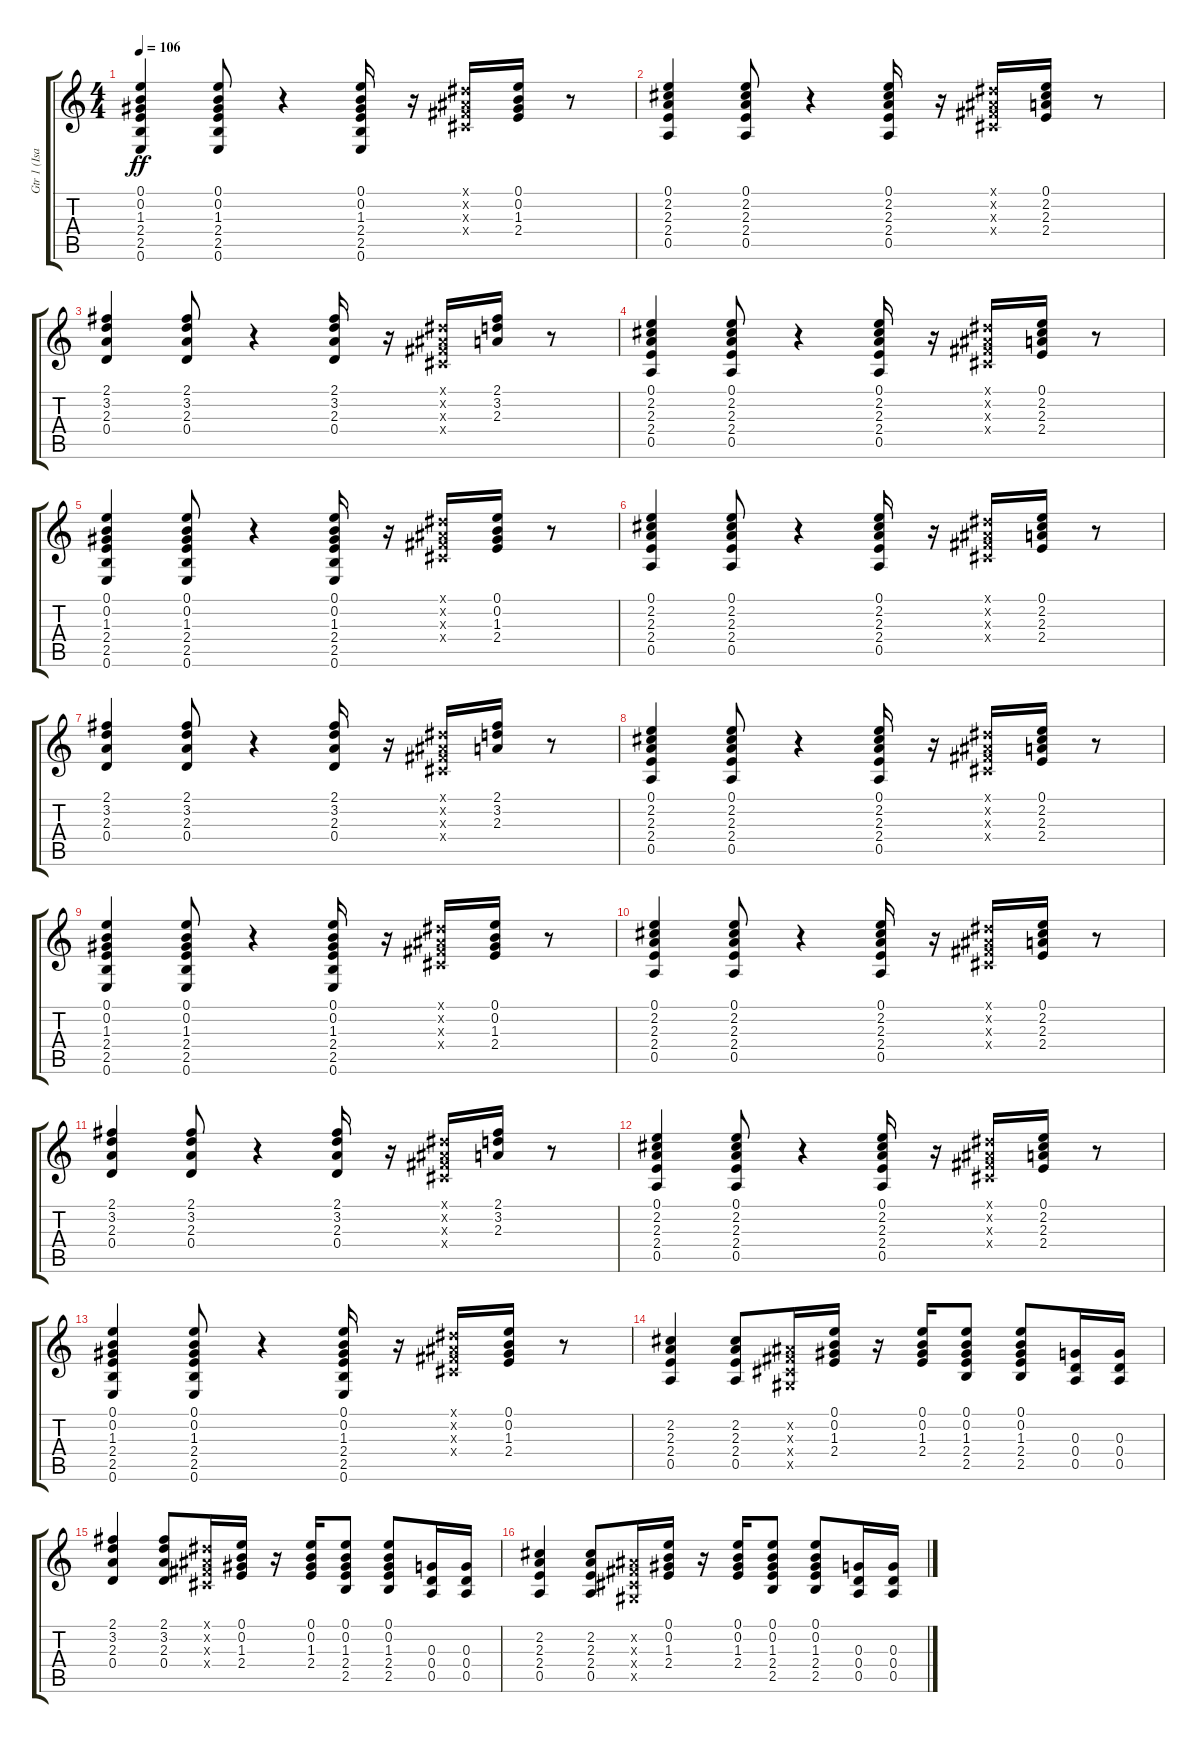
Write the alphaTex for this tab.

\track ("Gtr 1 (Isaac)" "Gtr 1 (Isa") {instrument distortionguitar}
\staff {score tabs}
\tuning (E4 B3 G3 D3 A2 E2) {hide}
\ts (4 4)
\tempo 106
\clef g2
\ks c
(0.1 0.2 1.3 2.4 2.5 0.6).4{dy ff} (0.1 0.2 1.3 2.4 2.5 0.6).8 r.4 (0.1 0.2 1.3 2.4 2.5 0.6).16 r.16 (-1.1{x} -1.2{x} -1.3{x} -1.4{x}).16 (0.1 0.2 1.3 2.4).16 r.8 |
(0.1 2.2 2.3 2.4 0.5).4 (0.1 2.2 2.3 2.4 0.5).8 r.4 (0.1 2.2 2.3 2.4 0.5).16 r.16 (-1.1{x} -1.2{x} -1.3{x} -1.4{x}).16 (0.1 2.2 2.3 2.4).16 r.8 |
(2.1 3.2 2.3 0.4).4 (2.1 3.2 2.3 0.4).8 r.4 (2.1 3.2 2.3 0.4).16 r.16 (-1.1{x} -1.2{x} -1.3{x} -1.4{x}).16 (2.1 3.2 2.3).16 r.8 |
(0.1 2.2 2.3 2.4 0.5).4 (0.1 2.2 2.3 2.4 0.5).8 r.4 (0.1 2.2 2.3 2.4 0.5).16 r.16 (-1.1{x} -1.2{x} -1.3{x} -1.4{x}).16 (0.1 2.2 2.3 2.4).16 r.8 |
(0.1 0.2 1.3 2.4 2.5 0.6).4 (0.1 0.2 1.3 2.4 2.5 0.6).8 r.4 (0.1 0.2 1.3 2.4 2.5 0.6).16 r.16 (-1.1{x} -1.2{x} -1.3{x} -1.4{x}).16 (0.1 0.2 1.3 2.4).16 r.8 |
(0.1 2.2 2.3 2.4 0.5).4 (0.1 2.2 2.3 2.4 0.5).8 r.4 (0.1 2.2 2.3 2.4 0.5).16 r.16 (-1.1{x} -1.2{x} -1.3{x} -1.4{x}).16 (0.1 2.2 2.3 2.4).16 r.8 |
(2.1 3.2 2.3 0.4).4 (2.1 3.2 2.3 0.4).8 r.4 (2.1 3.2 2.3 0.4).16 r.16 (-1.1{x} -1.2{x} -1.3{x} -1.4{x}).16 (2.1 3.2 2.3).16 r.8 |
(0.1 2.2 2.3 2.4 0.5).4 (0.1 2.2 2.3 2.4 0.5).8 r.4 (0.1 2.2 2.3 2.4 0.5).16 r.16 (-1.1{x} -1.2{x} -1.3{x} -1.4{x}).16 (0.1 2.2 2.3 2.4).16 r.8 |
(0.1 0.2 1.3 2.4 2.5 0.6).4 (0.1 0.2 1.3 2.4 2.5 0.6).8 r.4 (0.1 0.2 1.3 2.4 2.5 0.6).16 r.16 (-1.1{x} -1.2{x} -1.3{x} -1.4{x}).16 (0.1 0.2 1.3 2.4).16 r.8 |
(0.1 2.2 2.3 2.4 0.5).4 (0.1 2.2 2.3 2.4 0.5).8 r.4 (0.1 2.2 2.3 2.4 0.5).16 r.16 (-1.1{x} -1.2{x} -1.3{x} -1.4{x}).16 (0.1 2.2 2.3 2.4).16 r.8 |
(2.1 3.2 2.3 0.4).4 (2.1 3.2 2.3 0.4).8 r.4 (2.1 3.2 2.3 0.4).16 r.16 (-1.1{x} -1.2{x} -1.3{x} -1.4{x}).16 (2.1 3.2 2.3).16 r.8 |
(0.1 2.2 2.3 2.4 0.5).4 (0.1 2.2 2.3 2.4 0.5).8 r.4 (0.1 2.2 2.3 2.4 0.5).16 r.16 (-1.1{x} -1.2{x} -1.3{x} -1.4{x}).16 (0.1 2.2 2.3 2.4).16 r.8 |
(0.1 0.2 1.3 2.4 2.5 0.6).4 (0.1 0.2 1.3 2.4 2.5 0.6).8 r.4 (0.1 0.2 1.3 2.4 2.5 0.6).16 r.16 (-1.1{x} -1.2{x} -1.3{x} -1.4{x}).16 (0.1 0.2 1.3 2.4).16 r.8 |
(2.2 2.3 2.4 0.5).4 (2.2 2.3 2.4 0.5).8 (-1.2{x} -1.3{x} -1.4{x} -1.5{x}).16 (0.1 0.2 1.3 2.4).16 r.16 (0.1 0.2 1.3 2.4).16 (0.1 0.2 1.3 2.4 2.5).8 (0.1 0.2 1.3 2.4 2.5).8 (0.3 0.4 0.5).16 (0.3 0.4 0.5).16 |
(2.1 3.2 2.3 0.4).4 (2.1 3.2 2.3 0.4).8 (-1.1{x} -1.2{x} -1.3{x} -1.4{x}).16 (0.1 0.2 1.3 2.4).16 r.16 (0.1 0.2 1.3 2.4).16 (0.1 0.2 1.3 2.4 2.5).8 (0.1 0.2 1.3 2.4 2.5).8 (0.3 0.4 0.5).16 (0.3 0.4 0.5).16 |
(2.2 2.3 2.4 0.5).4 (2.2 2.3 2.4 0.5).8 (-1.2{x} -1.3{x} -1.4{x} -1.5{x}).16 (0.1 0.2 1.3 2.4).16 r.16 (0.1 0.2 1.3 2.4).16 (0.1 0.2 1.3 2.4 2.5).8 (0.1 0.2 1.3 2.4 2.5).8 (0.3 0.4 0.5).16 (0.3 0.4 0.5).16
